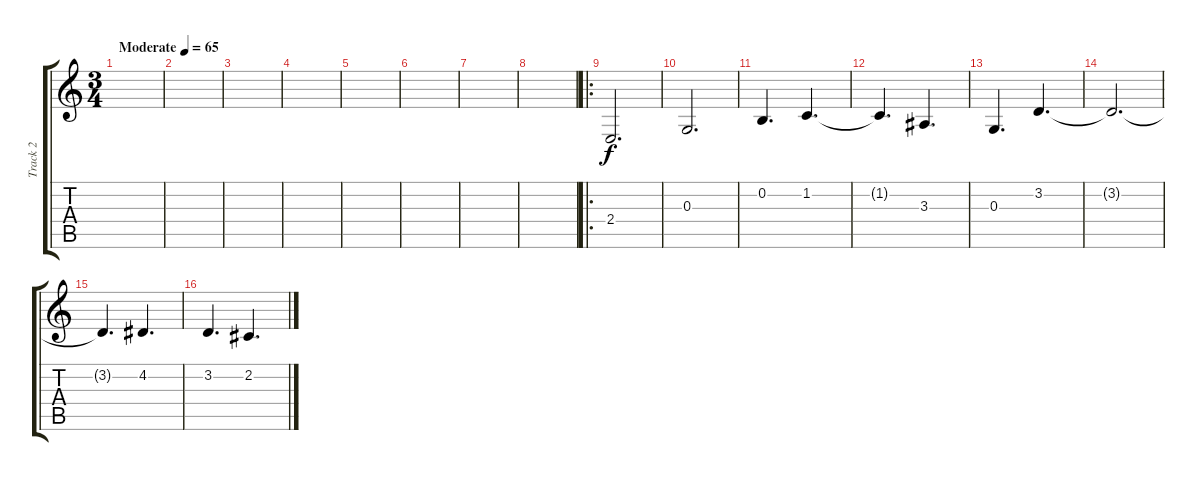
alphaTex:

\track ("Track 2" "Track 2") {instrument flute}
\staff {score tabs}
\tuning (E4 B3 G3 D3 A2 E2) {hide}
\ts (3 4)
\tempo (65 "Moderate")
\clef g2
\ks c
|
|
|
|
|
|
|
|
\ro
2.4.2{d} |
0.3.2{d} |
0.2.4{d} 1.2.4{d} |
1.2{t}.4{d} 3.3.4{d} |
0.3.4{d} 3.2.4{d} |
3.2{t}.2{d} |
3.2{t}.4{d} 4.2.4{d} |
3.2.4{d} 2.2.4{d}
